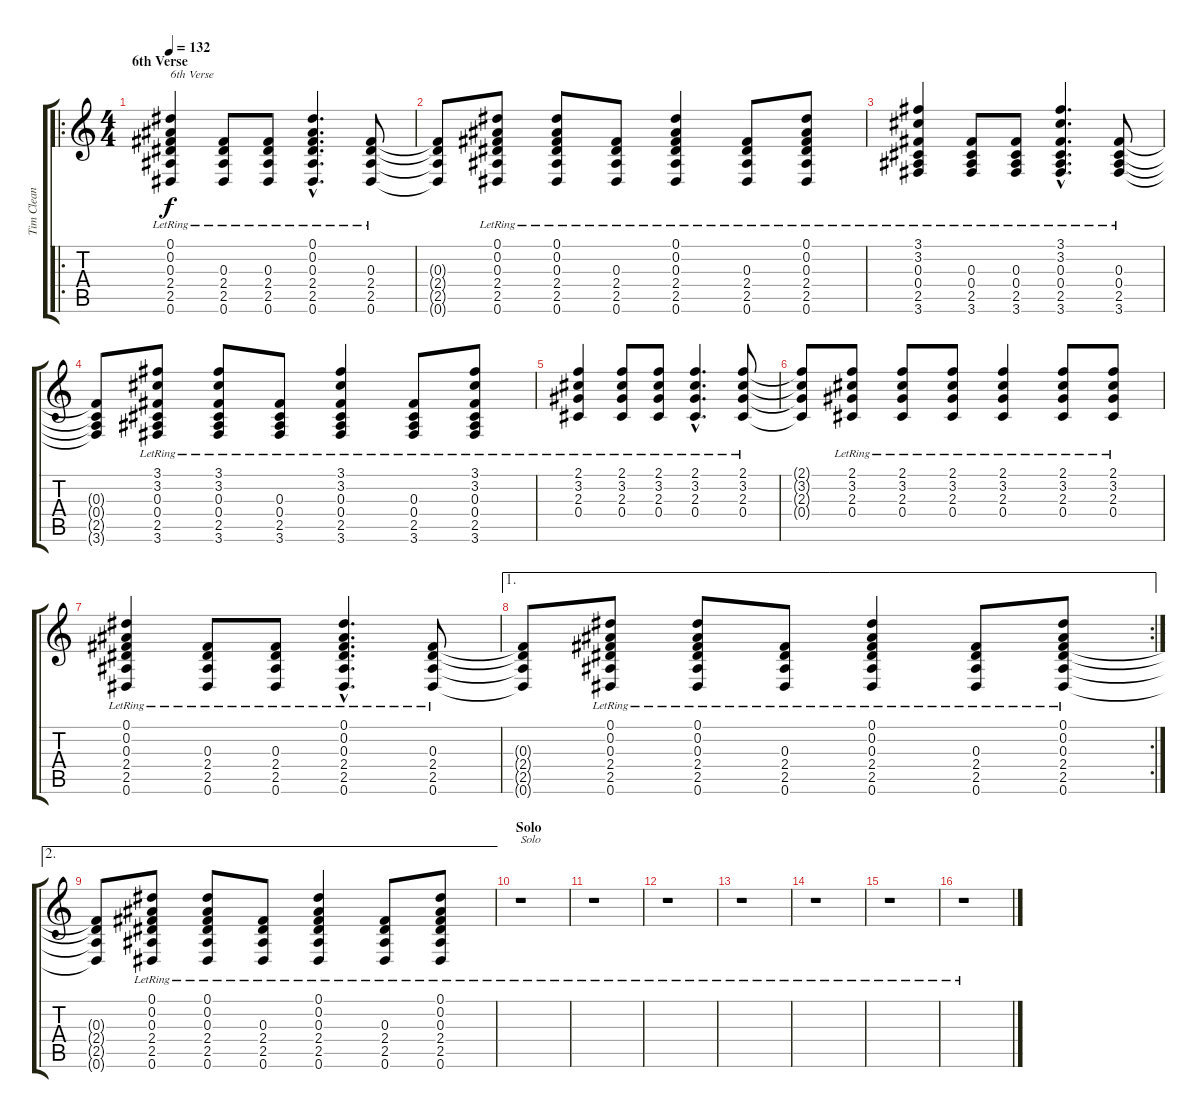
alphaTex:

\track ("Tim Clean" "Tim Clean") {instrument electricguitarclean}
\staff {score tabs}
\tuning (Eb4 Bb3 Gb3 Db3 Ab2 Eb2) {hide}
\ro
\ts (4 4)
\section ("" "6th Verse")
\tempo 132
\clef g2
\ks c
(0.1{lr} 0.2{lr} 0.3{lr} 2.4{lr} 2.5{lr} 0.6{lr}).4{txt "6th Verse" dy f} (0.3{lr} 2.4{lr} 2.5{lr} 0.6{lr}).8 (0.3{lr} 2.4{lr} 2.5{lr} 0.6{lr}).8 (0.1{hac lr} 0.2{hac lr} 0.3{hac lr} 2.4{hac lr} 2.5{hac lr} 0.6{hac lr}).4{d} (0.3{lr} 2.4{lr} 2.5{lr} 0.6{lr}).8 |
(0.3{t} 2.4{t} 2.5{t} 0.6{t}).8 (0.1{lr} 0.2{lr} 0.3{lr} 2.4{lr} 2.5{lr} 0.6{lr}).8 (0.1{lr} 0.2{lr} 0.3{lr} 2.4{lr} 2.5{lr} 0.6{lr}).8 (0.3{lr} 2.4{lr} 2.5{lr} 0.6{lr}).8 (0.1{lr} 0.2{lr} 0.3{lr} 2.4{lr} 2.5{lr} 0.6{lr}).4 (0.3{lr} 2.4{lr} 2.5{lr} 0.6{lr}).8 (0.1{lr} 0.2{lr} 0.3{lr} 2.4{lr} 2.5{lr} 0.6{lr}).8 |
(3.1{lr} 3.2{lr} 0.3{lr} 0.4{lr} 2.5{lr} 3.6{lr}).4 (0.3{lr} 0.4{lr} 2.5{lr} 3.6{lr}).8 (0.3{lr} 0.4{lr} 2.5{lr} 3.6{lr}).8 (3.1{hac lr} 3.2{hac lr} 0.3{hac lr} 0.4{hac lr} 2.5{hac lr} 3.6{hac lr}).4{d} (0.3{lr} 0.4{lr} 2.5{lr} 3.6{lr}).8 |
(0.3{t} 0.4{t} 2.5{t} 3.6{t}).8 (3.1{lr} 3.2{lr} 0.3{lr} 0.4{lr} 2.5{lr} 3.6{lr}).8 (3.1{lr} 3.2{lr} 0.3{lr} 0.4{lr} 2.5{lr} 3.6{lr}).8 (0.3{lr} 0.4{lr} 2.5{lr} 3.6{lr}).8 (3.1{lr} 3.2{lr} 0.3{lr} 0.4{lr} 2.5{lr} 3.6{lr}).4 (0.3{lr} 0.4{lr} 2.5{lr} 3.6{lr}).8 (3.1{lr} 3.2{lr} 0.3{lr} 0.4{lr} 2.5{lr} 3.6{lr}).8 |
(2.1{lr} 3.2{lr} 2.3{lr} 0.4{lr}).4 (2.1{lr} 3.2{lr} 2.3{lr} 0.4{lr}).8 (2.1{lr} 3.2{lr} 2.3{lr} 0.4{lr}).8 (2.1{hac lr} 3.2{hac lr} 2.3{hac lr} 0.4{hac lr}).4{d} (2.1{lr} 3.2{lr} 2.3{lr} 0.4{lr}).8 |
(2.1{t} 3.2{t} 2.3{t} 0.4{t}).8 (2.1{lr} 3.2{lr} 2.3{lr} 0.4{lr}).8 (2.1{lr} 3.2{lr} 2.3{lr} 0.4{lr}).8 (2.1{lr} 3.2{lr} 2.3{lr} 0.4{lr}).8 (2.1{lr} 3.2{lr} 2.3{lr} 0.4{lr}).4 (2.1{lr} 3.2{lr} 2.3{lr} 0.4{lr}).8 (2.1{lr} 3.2{lr} 2.3{lr} 0.4{lr}).8 |
(0.1{lr} 0.2{lr} 0.3{lr} 2.4{lr} 2.5{lr} 0.6{lr}).4 (0.3{lr} 2.4{lr} 2.5{lr} 0.6{lr}).8 (0.3{lr} 2.4{lr} 2.5{lr} 0.6{lr}).8 (0.1{hac lr} 0.2{hac lr} 0.3{hac lr} 2.4{hac lr} 2.5{hac lr} 0.6{hac lr}).4{d} (0.3{lr} 2.4{lr} 2.5{lr} 0.6{lr}).8 |
\ae 1
\rc 2
(0.3{t} 2.4{t} 2.5{t} 0.6{t}).8 (0.1{lr} 0.2{lr} 0.3{lr} 2.4{lr} 2.5{lr} 0.6{lr}).8 (0.1{lr} 0.2{lr} 0.3{lr} 2.4{lr} 2.5{lr} 0.6{lr}).8 (0.3{lr} 2.4{lr} 2.5{lr} 0.6{lr}).8 (0.1{lr} 0.2{lr} 0.3{lr} 2.4{lr} 2.5{lr} 0.6{lr}).4 (0.3{lr} 2.4{lr} 2.5{lr} 0.6{lr}).8 (0.1{lr} 0.2{lr} 0.3{lr} 2.4{lr} 2.5{lr} 0.6{lr}).8 |
\ae 2
(0.3{t} 2.4{t} 2.5{t} 0.6{t}).8 (0.1{lr} 0.2{lr} 0.3{lr} 2.4{lr} 2.5{lr} 0.6{lr}).8 (0.1{lr} 0.2{lr} 0.3{lr} 2.4{lr} 2.5{lr} 0.6{lr}).8 (0.3{lr} 2.4{lr} 2.5{lr} 0.6{lr}).8 (0.1{lr} 0.2{lr} 0.3{lr} 2.4{lr} 2.5{lr} 0.6{lr}).4 (0.3{lr} 2.4{lr} 2.5{lr} 0.6{lr}).8 (0.1{lr} 0.2{lr} 0.3{lr} 2.4{lr} 2.5{lr} 0.6{lr}).8 |
\section ("" "Solo")
r.1{txt "Solo"} |
r.1 |
r.1 |
r.1 |
r.1 |
r.1 |
r.1
